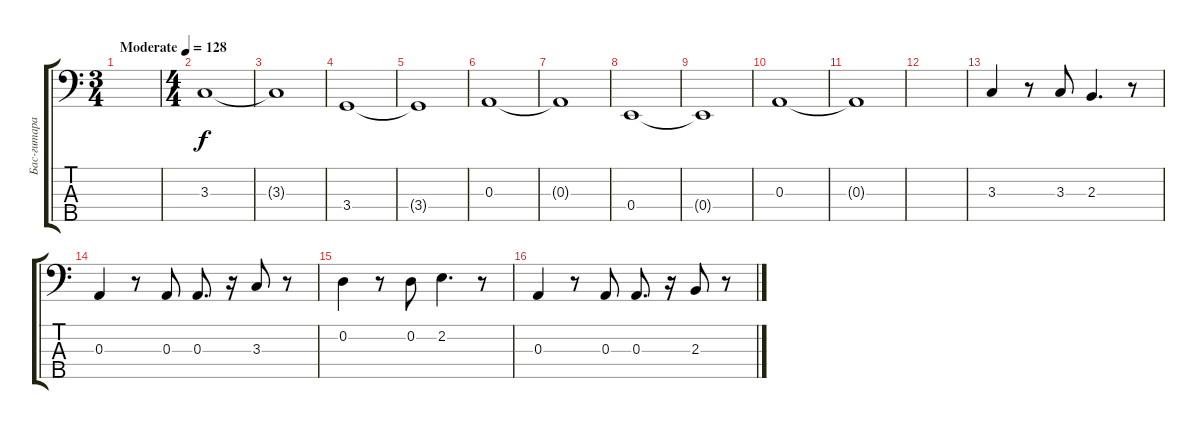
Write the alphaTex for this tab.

\track ("Бас-гитара" "Бас-гитара") {instrument electricbassfinger}
\staff {score tabs}
\tuning (G2 D2 A1 E1 B0) {hide}
\ts (3 4)
\tempo (128 "Moderate")
\clef f4
\ks c
|
\ts (4 4)
3.3.1 |
3.3{t}.1 |
3.4.1 |
3.4{t}.1 |
0.3.1 |
0.3{t}.1 |
0.4.1 |
0.4{t}.1 |
0.3.1 |
0.3{t}.1 |
|
3.3.4 r.8 3.3.8 2.3.4{d} r.8 |
0.3.4 r.8 0.3.8 0.3.8{d} r.16 3.3.8 r.8 |
0.2.4 r.8 0.2.8 2.2.4{d} r.8 |
0.3.4 r.8 0.3.8 0.3.8{d} r.16 2.3.8 r.8
